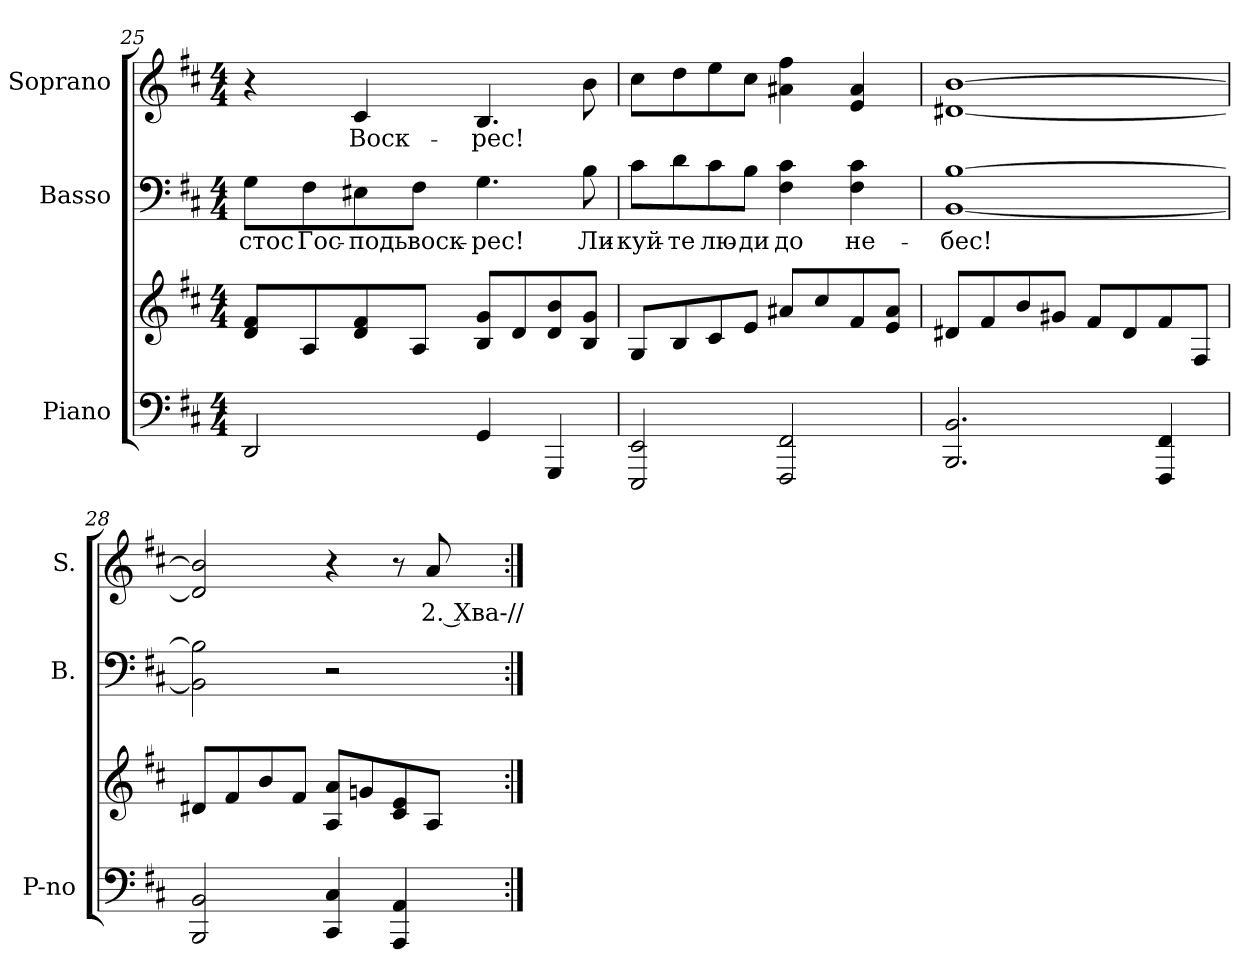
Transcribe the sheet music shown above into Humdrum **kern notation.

**kern	**kern	**kern	**text	**kern	**text
*part3	*part3	*part2	*part2	*part1	*part1
*staff4	*staff3	*staff2	*staff2	*staff1	*staff1
*I"Piano	*	*I"Basso	*	*I"Soprano	*
*I'P-no	*	*I'B.	*	*I'S.	*
*clefF4	*clefG2	*clefF4	*	*clefG2	*
*k[f#c#]	*k[f#c#]	*k[f#c#]	*	*k[f#c#]	*
*D:	*D:	*D:	*	*D:	*
*M4/4	*M4/4	*M4/4	*	*M4/4	*
=25	=25	=25	=25	=25	=25
!	!	!	!LO:LY:a:color=#000000	!	!
2DDi/	8di/ 8f#iL	8Gi\L	-стос	4r	.
!	!	!	!LO:LY:a:color=#000000	!	!
.	8Ai/	8F#i\	Гос-	.	.
!	!	!	!LO:LY:a:color=#000000	!	!
!	!	!	!	!	!LO:LY:b:color=#000000
.	8di/ 8f#i	8E#Xi\	-подь	4c#i/	Воск-
!	!	!	!LO:LY:a:color=#000000	!	!
.	8Ai/J	8F#i\J	воск-	.	.
!	!	!	!LO:LY:a:color=#000000	!	!
!	!	!	!	!	!LO:LY:b:color=#000000
4GGi/	8Bi/ 8giL	4.Gi\	-рес!	4.Bi/	-рес!
.	8di/	.	.	.	.
4GGGi/	8di/ 8bi	.	.	.	.
!	!	!	!LO:LY:a:color=#000000	!	!
.	8Bi/ 8giJ	8Bi\	Ли-	8bi\	.
=26	=26	=26	=26	=26	=26
!	!	!	!LO:LY:a:color=#000000	!	!
2EEEi/ 2EEi	8Gi/L	8c#i\L	-куй-	8cc#i\L	.
!	!	!	!LO:LY:a:color=#000000	!	!
.	8Bi/	8di\	-те	8ddi\	.
!	!	!	!LO:LY:a:color=#000000	!	!
.	8c#i/	8c#i\	лю-	8eei\	.
!	!	!	!LO:LY:a:color=#000000	!	!
.	8ei/J	8Bi\J	-ди	8cc#i\J	.
!	!	!	!LO:LY:a:color=#000000	!	!
2FFF#i/ 2FF#i	8a#Xi/L	4F#i\ 4c#i	до	4a#Xi\ 4ff#i	.
.	8cc#i/	.	.	.	.
!	!	!	!LO:LY:a:color=#000000	!	!
.	8f#i/	4F#i\ 4c#i	не-	4ei/ 4a#i	.
.	8ei/ 8a#iJ	.	.	.	.
!!LO:LB:g=z
=27	=27	=27	=27	=27	=27
!	!	!	!LO:LY:a:color=#000000	!	!
2.BBBi/ 2.BBi	8d#Xi/L	[<1BBi [>1Bi	-бес!	[<1d#Xi [>1bi	.
.	8f#i/	.	.	.	.
.	8bi/	.	.	.	.
.	8g#Xi/J	.	.	.	.
.	8f#i/L	.	.	.	.
.	8d#i/	.	.	.	.
4FFF#i/ 4FF#i	8f#i/	.	.	.	.
.	8F#i/J	.	.	.	.
=28	=28	=28	=28	=28	=28
2BBBi/ 2BBi	8d#Xi/L	2BBi\] 2Bi]	.	2d#i/] 2bi]	.
.	8f#i/	.	.	.	.
.	8bi/	.	.	.	.
.	8f#i/J	.	.	.	.
4CC#i/ 4C#i	8Ai/ 8aiL	2r	.	4r	.
.	8gni/	.	.	.	.
4AAAi/ 4AAi	8c#i/ 8ei	.	.	8r	.
!	!	!	!	!	!LO:LY:b:color=#000000
.	8Ai/J	.	.	8ai/	2. Хва-//
=:|!	=:|!	=:|!	=:|!	=:|!	=:|!
*-	*-	*-	*-	*-	*-
